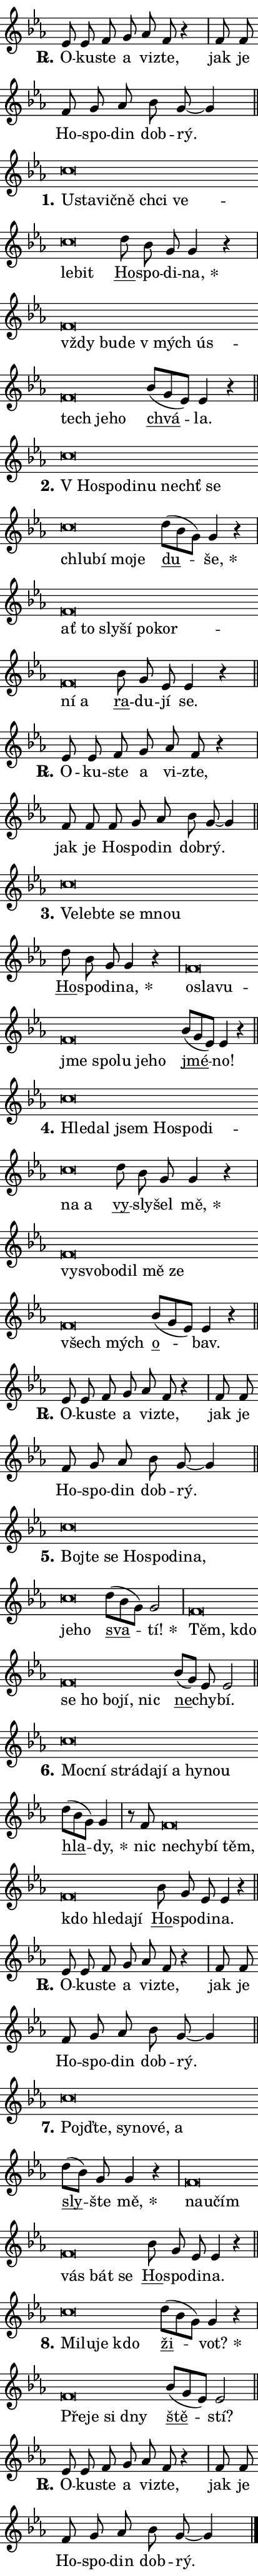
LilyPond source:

\version "2.22.1"
\header { tagline = "" }
\paper {
  indent = 0\cm
  top-margin = 0\cm
  right-margin = 0\cm
  bottom-margin = 0\cm
  left-margin = 0\cm
  paper-width = 7\cm
  page-breaking = #ly:one-page-breaking
  system-system-spacing.basic-distance = #11
  score-system-spacing.basic-distance = #11
  ragged-last = ##f
}


%% Author: Thomas Morley
%% https://lists.gnu.org/archive/html/lilypond-user/2020-05/msg00002.html
#(define (line-position grob)
"Returns position of @var[grob} in current system:
   @code{'start}, if at first time-step
   @code{'end}, if at last time-step
   @code{'middle} otherwise
"
  (let* ((col (ly:item-get-column grob))
         (ln (ly:grob-object col 'left-neighbor))
         (rn (ly:grob-object col 'right-neighbor))
         (col-to-check-left (if (ly:grob? ln) ln col))
         (col-to-check-right (if (ly:grob? rn) rn col))
         (break-dir-left
           (and
             (ly:grob-property col-to-check-left 'non-musical #f)
             (ly:item-break-dir col-to-check-left)))
         (break-dir-right
           (and
             (ly:grob-property col-to-check-right 'non-musical #f)
             (ly:item-break-dir col-to-check-right))))
        (cond ((eqv? 1 break-dir-left) 'start)
              ((eqv? -1 break-dir-right) 'end)
              (else 'middle))))

#(define (tranparent-at-line-position vctor)
  (lambda (grob)
  "Relying on @code{line-position} select the relevant enry from @var{vctor}.
Used to determine transparency,"
    (case (line-position grob)
      ((end) (not (vector-ref vctor 0)))
      ((middle) (not (vector-ref vctor 1)))
      ((start) (not (vector-ref vctor 2))))))

noteHeadBreakVisibility =
#(define-music-function (break-visibility)(vector?)
"Makes @code{NoteHead}s transparent relying on @var{break-visibility}"
#{
  \override NoteHead.transparent =
    #(tranparent-at-line-position break-visibility)
#})

#(define delete-ledgers-for-transparent-note-heads
  (lambda (grob)
    "Reads whether a @code{NoteHead} is transparent.
If so this @code{NoteHead} is removed from @code{'note-heads} from
@var{grob}, which is supposed to be @code{LedgerLineSpanner}.
As a result ledgers are not printed for this @code{NoteHead}"
    (let* ((nhds-array (ly:grob-object grob 'note-heads))
           (nhds-list
             (if (ly:grob-array? nhds-array)
                 (ly:grob-array->list nhds-array)
                 '()))
           ;; Relies on the transparent-property being done before
           ;; Staff.LedgerLineSpanner.after-line-breaking is executed.
           ;; This is fragile ...
           (to-keep
             (remove
               (lambda (nhd)
                 (ly:grob-property nhd 'transparent #f))
               nhds-list)))
      ;; TODO find a better method to iterate over grob-arrays, similiar
      ;; to filter/remove etc for lists
      ;; For now rebuilt from scratch
      (set! (ly:grob-object grob 'note-heads)  '())
      (for-each
        (lambda (nhd)
          (ly:pointer-group-interface::add-grob grob 'note-heads nhd))
        to-keep))))

hideNotes = {
  \noteHeadBreakVisibility #begin-of-line-visible
}
unHideNotes = {
  \noteHeadBreakVisibility #all-visible
}

% work-around for resetting accidentals
% https://lilypond.org/doc/v2.23/Documentation/notation/displaying-rhythms#unmetered-music
cadenzaMeasure = {
  \cadenzaOff
  \partial 1024 s1024
  \cadenzaOn
}

#(define-markup-command (accent layout props text) (markup?)
  "Underline accented syllable"
  (interpret-markup layout props
    #{\markup \override #'(offset . 4.3) \underline { #text }#}))

responsum = \markup \concat {
  "R" \hspace #-1.05 \path #0.1 #'((moveto 0 0.07) (lineto 0.9 0.8)) \hspace #0.05 "."
}

\layout {
    \context {
        \Staff
        \remove "Time_signature_engraver"
        \override LedgerLineSpanner.after-line-breaking = #delete-ledgers-for-transparent-note-heads
    }
    \context {
        \Voice {
            \override NoteHead.output-attributes = #'((class . "notehead"))
            \override Hairpin.height = #0.55
        }
    }
    \context {
        \Lyrics {
            \override StanzaNumber.output-attributes = #'((class . "stanzanumber"))
            \override LyricSpace.minimum-distance = #0.9
            \override LyricText.font-name = #"TeX Gyre Schola"
            \override LyricText.font-size = 1
            \override StanzaNumber.font-name = #"TeX Gyre Schola Bold"
            \override StanzaNumber.font-size = 1
        }
    }
}

% magnetic-lyrics.ily
%
%   written by
%     Jean Abou Samra <jean@abou-samra.fr>
%     Werner Lemberg <wl@gnu.org>
%
%   adapted by
%     Jiri Hon <jiri.hon@gmail.com>
%
% Version 2022-Apr-15

% https://www.mail-archive.com/lilypond-user@gnu.org/msg149350.html

#(define (Left_hyphen_pointer_engraver context)
   "Collect syllable-hyphen-syllable occurrences in lyrics and store
them in properties.  This engraver only looks to the left.  For
example, if the lyrics input is @code{foo -- bar}, it does the
following.

@itemize @bullet
@item
Set the @code{text} property of the @code{LyricHyphen} grob between
@q{foo} and @q{bar} to @code{foo}.

@item
Set the @code{left-hyphen} property of the @code{LyricText} grob with
text @q{foo} to the @code{LyricHyphen} grob between @q{foo} and
@q{bar}.
@end itemize

Use this auxiliary engraver in combination with the
@code{lyric-@/text::@/apply-@/magnetic-@/offset!} hook."
   (let ((hyphen #f)
         (text #f))
     (make-engraver
      (acknowledgers
       ((lyric-syllable-interface engraver grob source-engraver)
        (set! text grob)))
      (end-acknowledgers
       ((lyric-hyphen-interface engraver grob source-engraver)
        ;(when (not (grob::has-interface grob 'lyric-space-interface))
          (set! hyphen grob)));)
      ((stop-translation-timestep engraver)
       (when (and text hyphen)
         (ly:grob-set-object! text 'left-hyphen hyphen))
       (set! text #f)
       (set! hyphen #f)))))

#(define (lyric-text::apply-magnetic-offset! grob)
   "If the space between two syllables is less than the value in
property @code{LyricText@/.details@/.squash-threshold}, move the right
syllable to the left so that it gets concatenated with the left
syllable.

Use this function as a hook for
@code{LyricText@/.after-@/line-@/breaking} if the
@code{Left_@/hyphen_@/pointer_@/engraver} is active."
   (let ((hyphen (ly:grob-object grob 'left-hyphen #f)))
     (when hyphen
       (let ((left-text (ly:spanner-bound hyphen LEFT)))
         (when (grob::has-interface left-text 'lyric-syllable-interface)
           (let* ((common (ly:grob-common-refpoint grob left-text X))
                  (this-x-ext (ly:grob-extent grob common X))
                  (left-x-ext
                   (begin
                     ;; Trigger magnetism for left-text.
                     (ly:grob-property left-text 'after-line-breaking)
                     (ly:grob-extent left-text common X)))
                  ;; `delta` is the gap width between two syllables.
                  (delta (- (interval-start this-x-ext)
                            (interval-end left-x-ext)))
                  (details (ly:grob-property grob 'details))
                  (threshold (assoc-get 'squash-threshold details 0.2)))
             (when (< delta threshold)
               (let* (;; We have to manipulate the input text so that
                      ;; ligatures crossing syllable boundaries are not
                      ;; disabled.  For languages based on the Latin
                      ;; script this is essentially a beautification.
                      ;; However, for non-Western scripts it can be a
                      ;; necessity.
                      (lt (ly:grob-property left-text 'text))
                      (rt (ly:grob-property grob 'text))
                      (is-space (grob::has-interface hyphen 'lyric-space-interface))
                      (space (if is-space " " ""))
                      (space-markup (grob-interpret-markup grob " "))
                      (space-size (interval-length (ly:stencil-extent space-markup X)))
                      (extra-delta (if is-space space-size 0))
                      ;; Append new syllable.
                      (ltrt-space (if (and (string? lt) (string? rt))
                                (string-append lt space rt)
                                (make-concat-markup (list lt space rt))))
                      ;; Right-align `ltrt` to the right side.
                      (ltrt-space-markup (grob-interpret-markup
                               grob
                               (make-translate-markup
                                (cons (interval-length this-x-ext) 0)
                                (make-right-align-markup ltrt-space)))))
                 (begin
                   ;; Don't print `left-text`.
                   (ly:grob-set-property! left-text 'stencil #f)
                   ;; Set text and stencil (which holds all collected
                   ;; syllables so far) and shift it to the left.
                   (ly:grob-set-property! grob 'text ltrt-space)
                   (ly:grob-set-property! grob 'stencil ltrt-space-markup)
                   (ly:grob-translate-axis! grob (- (- delta extra-delta)) X))))))))))


#(define (lyric-hyphen::displace-bounds-first grob)
   ;; Make very sure this callback isn't triggered too early.
   (let ((left (ly:spanner-bound grob LEFT))
         (right (ly:spanner-bound grob RIGHT)))
     (ly:grob-property left 'after-line-breaking)
     (ly:grob-property right 'after-line-breaking)
     (ly:lyric-hyphen::print grob)))

squashThreshold = #0.4

\layout {
  \context {
    \Lyrics
    \consists #Left_hyphen_pointer_engraver
    \override LyricText.after-line-breaking =
      #lyric-text::apply-magnetic-offset!
    \override LyricHyphen.stencil = #lyric-hyphen::displace-bounds-first
    \override LyricText.details.squash-threshold = \squashThreshold
    \override LyricHyphen.minimum-distance = 0
    \override LyricHyphen.minimum-length = \squashThreshold
  }
}

squash = \override LyricText.details.squash-threshold = 9999
unSquash = \override LyricText.details.squash-threshold = \squashThreshold

left = \override LyricText.self-alignment-X = #LEFT
unLeft = \revert LyricText.self-alignment-X

starOffset = #(lambda (grob) 
                (let ((x_offset (ly:self-alignment-interface::aligned-on-x-parent grob)))
                  (if (= x_offset 0) 0 (+ x_offset 1.2))))

star = #(define-music-function (syllable)(string?)
"Append star separator at the end of a syllable"
#{
  \once \override LyricText.X-offset = #starOffset
  \lyricmode { \markup {
    #syllable
    \override #'((font-name . "TeX Gyre Schola Bold")) \hspace #0.2 \lower #0.65 \larger "*"
  } }
#})

starAccent = #(define-music-function (syllable)(string?)
"Append star separator at the end of a syllable and make accent"
#{
  \once \override LyricText.X-offset = #starOffset
  \lyricmode { \markup {
    \accent #syllable
    \override #'((font-name . "TeX Gyre Schola Bold")) \hspace #0.2 \lower #0.65 \larger "*"
  } }
#})

breath = #(define-music-function (syllable)(string?)
"Append breathing indicator at the end of a syllable"
#{
  \lyricmode { \markup { #syllable "+" } }
#})

optionalBreath = #(define-music-function (syllable)(string?)
"Append optional breathing indicator at the end of a syllable"
#{
  \lyricmode { \markup { #syllable "(+)" } }
#})


\score {
    <<
        \new Voice = "melody" { \cadenzaOn \key es \major \relative { es'8 es f g as f r4 \cadenzaMeasure \bar "|" f8 f \bar "" f g as \bar "" bes g~ g4 \cadenzaMeasure \bar "||" \break }
\relative { c''\breve*1/16 \hideNotes \breve*1/16 \bar "" \breve*1/16 \bar "" \breve*1/16 \bar "" \breve*1/16 \bar "" \breve*1/16 \bar "" \breve*1/16 \breve*1/16 \bar "" \unHideNotes \bar "" d8 bes g g4 r \cadenzaMeasure \bar "|" f\breve*1/16 \hideNotes \breve*1/16 \bar "" \breve*1/16 \bar "" \breve*1/16 \bar "" \breve*1/16 \bar "" \breve*1/16 \bar "" \breve*1/16 \breve*1/16 \bar "" \unHideNotes \bar "" bes8[( g es)] es4 r \cadenzaMeasure \bar "||" \break }
\relative { c''\breve*1/16 \hideNotes \breve*1/16 \bar "" \breve*1/16 \bar "" \breve*1/16 \bar "" \breve*1/16 \bar "" \breve*1/16 \bar "" \breve*1/16 \bar "" \breve*1/16 \bar "" \breve*1/16 \breve*1/16 \bar "" \unHideNotes \bar "" d8[( bes g)] g4 r \cadenzaMeasure \bar "|" f\breve*1/16 \hideNotes \breve*1/16 \bar "" \breve*1/16 \bar "" \breve*1/16 \bar "" \breve*1/16 \bar "" \breve*1/16 \bar "" \breve*1/16 \breve*1/16 \bar "" \unHideNotes \bar "" bes8 g es es4 r \cadenzaMeasure \bar "||" \break }
\relative { es'8 es f g as f r4 \cadenzaMeasure \bar "|" f8 f \bar "" f g as \bar "" bes g~ g4 \cadenzaMeasure \bar "||" \break }
\relative { c''\breve*1/16 \hideNotes \breve*1/16 \bar "" \breve*1/16 \bar "" \breve*1/16 \breve*1/16 \bar "" \unHideNotes \bar "" d8 bes g g4 r \cadenzaMeasure \bar "|" f\breve*1/16 \hideNotes \breve*1/16 \bar "" \breve*1/16 \bar "" \breve*1/16 \bar "" \breve*1/16 \bar "" \breve*1/16 \bar "" \breve*1/16 \breve*1/16 \bar "" \unHideNotes \bar "" bes8[( g es)] es4 r \cadenzaMeasure \bar "||" \break }
\relative { c''\breve*1/16 \hideNotes \breve*1/16 \bar "" \breve*1/16 \bar "" \breve*1/16 \bar "" \breve*1/16 \bar "" \breve*1/16 \bar "" \breve*1/16 \breve*1/16 \bar "" \unHideNotes \bar "" d8 bes g g4 r \cadenzaMeasure \bar "|" f\breve*1/16 \hideNotes \breve*1/16 \bar "" \breve*1/16 \bar "" \breve*1/16 \bar "" \breve*1/16 \bar "" \breve*1/16 \bar "" \breve*1/16 \breve*1/16 \bar "" \unHideNotes \bar "" bes8[( g es)] es4 r \cadenzaMeasure \bar "||" \break }
\relative { es'8 es f g as f r4 \cadenzaMeasure \bar "|" f8 f \bar "" f g as \bar "" bes g~ g4 \cadenzaMeasure \bar "||" \break }
\relative { c''\breve*1/16 \hideNotes \breve*1/16 \bar "" \breve*1/16 \bar "" \breve*1/16 \bar "" \breve*1/16 \bar "" \breve*1/16 \bar "" \breve*1/16 \bar "" \breve*1/16 \breve*1/16 \bar "" \unHideNotes \bar "" d8[( bes g)] g2 \cadenzaMeasure \bar "|" f\breve*1/16 \hideNotes \breve*1/16 \bar "" \breve*1/16 \bar "" \breve*1/16 \bar "" \breve*1/16 \bar "" \breve*1/16 \breve*1/16 \bar "" \unHideNotes \bar "" bes8[( g)] es es2 \cadenzaMeasure \bar "||" \break }
\relative { c''\breve*1/16 \hideNotes \breve*1/16 \bar "" \breve*1/16 \bar "" \breve*1/16 \bar "" \breve*1/16 \bar "" \breve*1/16 \bar "" \breve*1/16 \breve*1/16 \bar "" \unHideNotes \bar "" d8[( bes g)] g4 \cadenzaMeasure \bar "|" r8 f8 f\breve*1/16 \hideNotes \breve*1/16 \bar "" \breve*1/16 \bar "" \breve*1/16 \bar "" \breve*1/16 \bar "" \breve*1/16 \bar "" \breve*1/16 \breve*1/16 \bar "" \unHideNotes \bar "" bes8 g es es4 r \cadenzaMeasure \bar "||" \break }
\relative { es'8 es f g as f r4 \cadenzaMeasure \bar "|" f8 f \bar "" f g as \bar "" bes g~ g4 \cadenzaMeasure \bar "||" \break }
\relative { c''\breve*1/16 \hideNotes \breve*1/16 \bar "" \breve*1/16 \bar "" \breve*1/16 \bar "" \breve*1/16 \breve*1/16 \bar "" \unHideNotes \bar "" d8[( bes)] g g4 r \cadenzaMeasure \bar "|" f\breve*1/16 \hideNotes \breve*1/16 \bar "" \breve*1/16 \bar "" \breve*1/16 \bar "" \breve*1/16 \breve*1/16 \bar "" \unHideNotes \bar "" bes8 g es es4 r \cadenzaMeasure \bar "||" \break }
\relative { c''\breve*1/16 \hideNotes \breve*1/16 \bar "" \breve*1/16 \breve*1/16 \bar "" \unHideNotes \bar "" d8[( bes g)] g4 r \cadenzaMeasure \bar "|" f\breve*1/16 \hideNotes \breve*1/16 \bar "" \breve*1/16 \breve*1/16 \bar "" \unHideNotes \bar "" bes8[( g es)] es2 \cadenzaMeasure \bar "||" \break }
\relative { es'8 es f g as f r4 \cadenzaMeasure \bar "|" f8 f \bar "" f g as \bar "" bes g~ g4 \cadenzaMeasure \bar "||" \break } \bar "|." }
        \new Lyrics \lyricsto "melody" { \lyricmode { \set stanza = \responsum
O -- ku -- ste a vi -- zte, jak je Ho -- spo -- din dob -- rý.
\set stanza = "1."
\left U -- \squash sta -- vič -- ně chci ve -- le -- bit \unLeft \unSquash \markup \accent Ho -- spo -- di -- \star na, \left vždy \squash bu -- de "v mých" ús -- tech je -- ho \unLeft \unSquash \markup \accent chvá -- la.
\set stanza = "2."
\left "V Ho" -- \squash spo -- di -- nu nechť se chlu -- bí mo -- je \unLeft \unSquash \markup \accent du -- \star še, \left ať \squash to sly -- ší po -- kor -- ní a \unLeft \unSquash \markup \accent ra -- du -- jí se.
\set stanza = \responsum
O -- ku -- ste a vi -- zte, jak je Ho -- spo -- din dob -- rý.
\set stanza = "3."
\left Ve -- \squash leb -- te se mnou \unLeft \unSquash \markup \accent Ho -- spo -- di -- \star na, \left o -- \squash sla -- vu -- jme spo -- lu je -- ho \unLeft \unSquash \markup \accent jmé -- no!
\set stanza = "4."
\left Hle -- \squash dal jsem Ho -- spo -- di -- na a \unLeft \unSquash \markup \accent vy -- sly -- šel \star mě, \left vy -- \squash svo -- bo -- dil mě ze všech mých \unLeft \unSquash \markup \accent o -- bav.
\set stanza = \responsum
O -- ku -- ste a vi -- zte, jak je Ho -- spo -- din dob -- rý.
\set stanza = "5."
\left Boj -- \squash te se Ho -- spo -- di -- na, je -- ho \unLeft \unSquash \markup \accent sva -- \star tí! \left Těm, \squash kdo se ho bo -- jí, nic \unLeft \unSquash \markup \accent ne -- chy -- bí.
\set stanza = "6."
\left Moc -- \squash ní strá -- da -- jí a hy -- nou \unLeft \unSquash \markup \accent hla -- \star dy, nic \left ne -- \squash chy -- bí těm, kdo hle -- da -- jí \unLeft \unSquash \markup \accent Ho -- spo -- di -- na.
\set stanza = \responsum
O -- ku -- ste a vi -- zte, jak je Ho -- spo -- din dob -- rý.
\set stanza = "7."
\left Pojď -- \squash te, sy -- no -- vé, a \unLeft \unSquash \markup \accent sly -- šte \star mě, \left na -- \squash u -- čím vás bát se \unLeft \unSquash \markup \accent Ho -- spo -- di -- na.
\set stanza = "8."
\left Mi -- \squash lu -- je kdo \unLeft \unSquash \markup \accent ži -- \star vot? \left Pře -- \squash je si dny \unLeft \unSquash \markup \accent ště -- stí?
\set stanza = \responsum
O -- ku -- ste a vi -- zte, jak je Ho -- spo -- din dob -- rý. } }
    >>
    \layout {}
}
